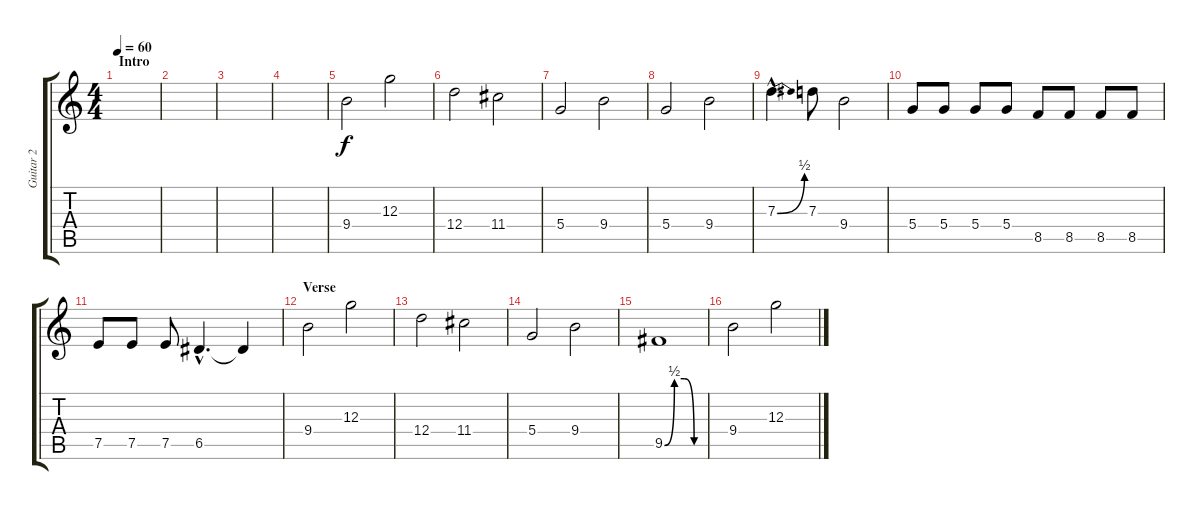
\track ("Guitar 2" "Guitar 2") {instrument distortionguitar}
\staff {score tabs}
\tuning (E4 B3 G3 D3 A2 D2) {hide}
\ts (4 4)
\section ("" "Intro")
\tempo 60
\clef g2
\ks c
|
|
|
|
9.4.2 12.3.2 |
12.4.2 11.4.2 |
5.4.2 9.4.2 |
5.4.2 9.4.2 |
7.3{be (bend 0 0 60 2) hac}.4{d} 7.3.8 9.4.2 |
5.4.8 5.4.8 5.4.8 5.4.8 8.5.8 8.5.8 8.5.8 8.5.8 |
7.5.8 7.5.8 7.5.8 6.5{hac}.4{d} 6.5{t}.4 |
\section ("" "Verse")
9.4.2 12.3.2 |
12.4.2 11.4.2 |
5.4.2 9.4.2 |
9.5{be (custom 0 0 15 2 30 2 45 0 60 0)}.1 |
9.4.2 12.3.2
